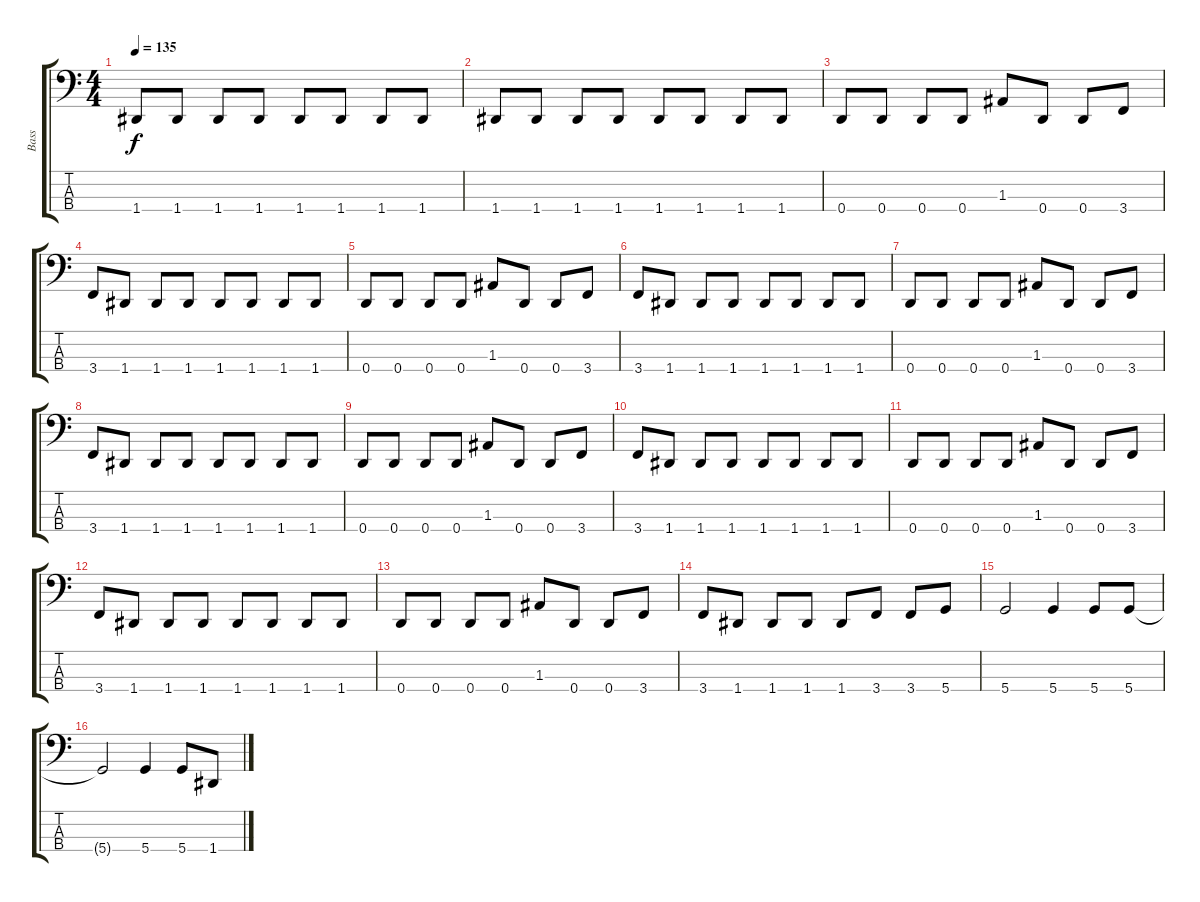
\track ("Bass" "Bass") {instrument electricbassfinger}
\staff {score tabs}
\tuning (G2 D2 A1 D1) {hide}
\ts (4 4)
\tempo 135
\clef f4
\ks c
1.4.8{dy f} 1.4.8 1.4.8 1.4.8 1.4.8 1.4.8 1.4.8 1.4.8 |
1.4.8 1.4.8 1.4.8 1.4.8 1.4.8 1.4.8 1.4.8 1.4.8 |
0.4.8 0.4.8 0.4.8 0.4.8 1.3.8 0.4.8 0.4.8 3.4.8 |
3.4.8 1.4.8 1.4.8 1.4.8 1.4.8 1.4.8 1.4.8 1.4.8 |
0.4.8 0.4.8 0.4.8 0.4.8 1.3.8 0.4.8 0.4.8 3.4.8 |
3.4.8 1.4.8 1.4.8 1.4.8 1.4.8 1.4.8 1.4.8 1.4.8 |
0.4.8 0.4.8 0.4.8 0.4.8 1.3.8 0.4.8 0.4.8 3.4.8 |
3.4.8 1.4.8 1.4.8 1.4.8 1.4.8 1.4.8 1.4.8 1.4.8 |
0.4.8 0.4.8 0.4.8 0.4.8 1.3.8 0.4.8 0.4.8 3.4.8 |
3.4.8 1.4.8 1.4.8 1.4.8 1.4.8 1.4.8 1.4.8 1.4.8 |
0.4.8 0.4.8 0.4.8 0.4.8 1.3.8 0.4.8 0.4.8 3.4.8 |
3.4.8 1.4.8 1.4.8 1.4.8 1.4.8 1.4.8 1.4.8 1.4.8 |
0.4.8 0.4.8 0.4.8 0.4.8 1.3.8 0.4.8 0.4.8 3.4.8 |
3.4.8 1.4.8 1.4.8 1.4.8 1.4.8 3.4.8 3.4.8 5.4.8 |
5.4.2 5.4.4 5.4.8 5.4.8 |
5.4{t}.2 5.4.4 5.4.8 1.4.8
